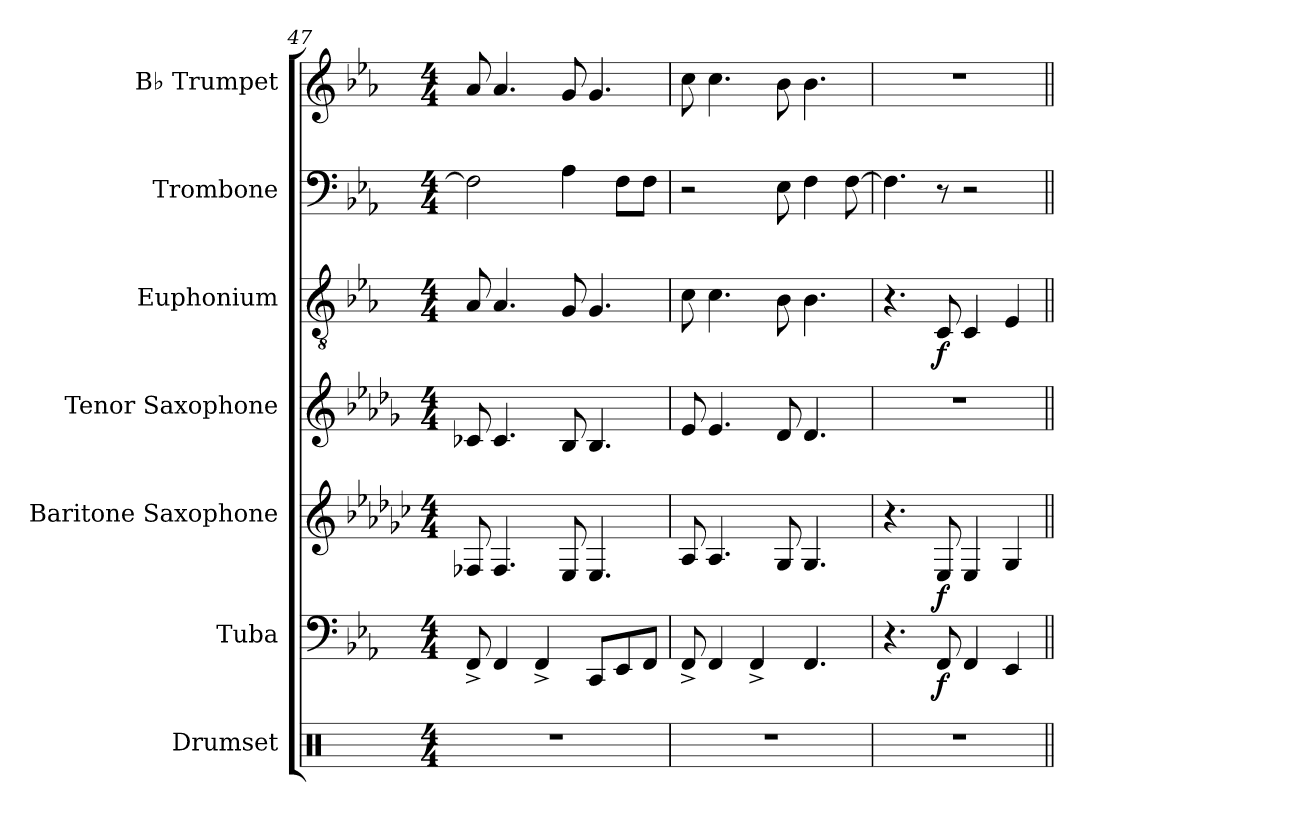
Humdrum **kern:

**kern	**kern	**dynam	**kern	**dynam	**kern	**kern	**dynam	**kern	**kern
*part7	*part6	*part6	*part5	*part5	*part4	*part3	*part3	*part2	*part1
*staff7	*staff6	*staff6	*staff5	*staff5	*staff4	*staff3	*staff3	*staff2	*staff1
*I"Drumset	*I"Tuba	*	*I"Baritone Saxophone	*	*I"Tenor Saxophone	*I"Euphonium	*	*I"Trombone	*I"B♭ Trumpet
*I'D. Set	*I'Tba.	*	*I'Bar. Sax.	*	*I'T. Sax.	*I'Eu.	*	*I'Tbn.	*I'B♭ Tpt.
*clefX	*clefF4	*	*clefG2	*	*clefG2	*clefGv2	*	*clefF4	*clefG2
*	*	*	*ITrd12c21	*	*ITrd8c14	*ITrd1c2	*	*	*ITrd1c2
*k[]	*k[b-e-a-]	*	*k[b-e-a-d-g-c-]	*	*k[b-e-a-d-g-]	*k[b-e-a-d-g-]	*	*k[b-e-a-]	*k[b-e-a-d-g-]
*M4/4	*M4/4	*	*M4/4	*	*M4/4	*M4/4	*	*M4/4	*M4/4
=47	=47	=47	=47	=47	=47	=47	=47	=47	=47
1r	8FF^	.	8FF-X	.	8C-X	8G-	.	2F]	8g-
.	4FF	.	4.FF-	.	4.C-	4.G-	.	.	4.g-
.	4FF^	.	.	.	.	.	.	.	.
.	.	.	8EE-	.	8BB-	8F	.	4A-	8f
.	8CCL	.	4.EE-	.	4.BB-	4.F	.	.	4.f
.	8EE-	.	.	.	.	.	.	8FL	.
.	8FFJ	.	.	.	.	.	.	8FJ	.
=48	=48	=48	=48	=48	=48	=48	=48	=48	=48
1r	8FF^	.	8AA-	.	8E-	8B-	.	2r	8b-
.	4FF	.	4.AA-	.	4.E-	4.B-	.	.	4.b-
.	4FF^	.	.	.	.	.	.	.	.
.	.	.	8GG-	.	8D-	8A-	.	8E-	8a-
.	4.FF	.	4.GG-	.	4.D-	4.A-	.	4F	4.a-
.	.	.	.	.	.	.	.	[8F	.
=49	=49	=49	=49	=49	=49	=49	=49	=49	=49
1r	4.r	.	4.r	.	1r	4.r	.	4.F]	1r
!	!	!LO:DY:b	!	!LO:DY:b	!	!	!LO:DY:b	!	!
.	8FF	f	8EE-	f	.	8BB-	f	8r	.
.	4FF	.	4EE-	.	.	4BB-	.	2r	.
.	4EE-	.	4GG-	.	.	4D-	.	.	.
=||	=||	=||	=||	=||	=||	=||	=||	=||	=||
*-	*-	*-	*-	*-	*-	*-	*-	*-	*-
